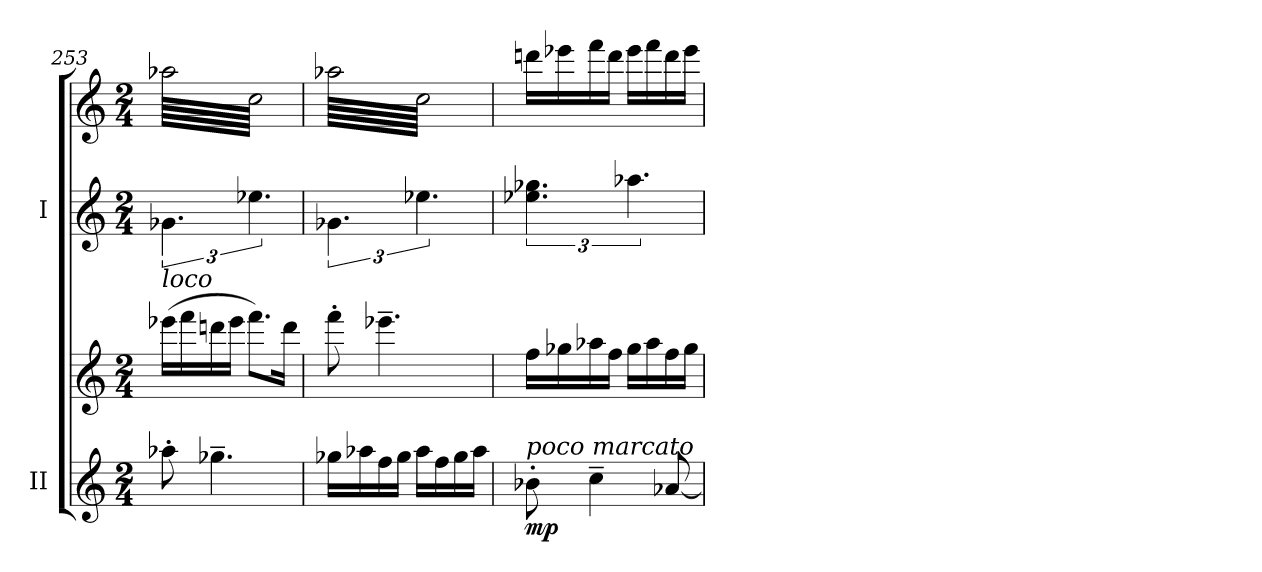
**kern	**kern	**dynam	**kern	**kern
*part2	*part2	*part2	*part1	*part1
*staff4	*staff3	*staff3/4	*staff2	*staff1
*I"II	*	*	*I"I	*
*I'II	*	*	*I'I	*
*clefG2	*clefG2	*	*clefG2	*clefG2
*k[]	*k[]	*	*k[]	*k[]
*a:	*a:	*	*a:	*a:
*M2/4	*M2/4	*	*M2/4	*M2/4
=253	=253	=253	=253	=253
!	!LO:TX:a:i:t=loco	!	!	!
*	*	*	*	*tremolo
8aa-X'\	(16eee-X\LL	.	6.g-X\	(64aa-X\LLLL
.	.	.	.	64cc\)
.	.	.	.	64aa-X\
.	.	.	.	64cc\)
.	16fff\	.	.	64aa-X\
.	.	.	.	64cc\)
.	.	.	.	64aa-X\
.	.	.	.	64cc\)
4.gg-X~\	16dddn\	.	.	64aa-X\
.	.	.	.	64cc\)
.	.	.	.	64aa-X\
.	.	.	.	64cc\)
.	16eee-\JJ	.	.	64aa-X\
.	.	.	.	64cc\)
.	.	.	.	64aa-X\
.	.	.	.	64cc\)
.	8.fff\L)	.	6.ee-X\	64aa-X\
.	.	.	.	64cc\)
.	.	.	.	64aa-X\
.	.	.	.	64cc\)
.	.	.	.	64aa-X\
.	.	.	.	64cc\)
.	.	.	.	64aa-X\
.	.	.	.	64cc\)
.	.	.	.	64aa-X\
.	.	.	.	64cc\)
.	.	.	.	64aa-X\
.	.	.	.	64cc\)
.	16ddd\Jk	.	.	64aa-X\
.	.	.	.	64cc\)
.	.	.	.	64aa-X\
.	.	.	.	64cc\)JJJJ
!!LO:PB:g=z
=254	=254	=254	=254	=254
16gg-X\LL	8fff'\	.	6.g-X\	(64aa-X\LLLL
.	.	.	.	64cc\)
.	.	.	.	64aa-X\
.	.	.	.	64cc\)
16aa-X\	.	.	.	64aa-X\
.	.	.	.	64cc\)
.	.	.	.	64aa-X\
.	.	.	.	64cc\)
16ff\	4.eee-X~\	.	.	64aa-X\
.	.	.	.	64cc\)
.	.	.	.	64aa-X\
.	.	.	.	64cc\)
16gg-\JJ	.	.	.	64aa-X\
.	.	.	.	64cc\)
.	.	.	.	64aa-X\
.	.	.	.	64cc\)
16aa-\LL	.	.	6.ee-X\	64aa-X\
.	.	.	.	64cc\)
.	.	.	.	64aa-X\
.	.	.	.	64cc\)
16ff\	.	.	.	64aa-X\
.	.	.	.	64cc\)
.	.	.	.	64aa-X\
.	.	.	.	64cc\)
16gg-\	.	.	.	64aa-X\
.	.	.	.	64cc\)
.	.	.	.	64aa-X\
.	.	.	.	64cc\)
16aa-\JJ	.	.	.	64aa-X\
.	.	.	.	64cc\)
.	.	.	.	64aa-X\
.	.	.	.	64cc\)JJJJ
*	*	*	*	*Xtremolo
=255	=255	=255	=255	=255
!LO:TX:a:i:t=poco marcato	!	!	!	!
!	!	!LO:DY:b=2	!	!
8b-X'\	16ff\LL	mp	6.ee-X\ 6.gg-X\	16dddn\LL
.	.	.	.	.
.	.	.	.	.
.	.	.	.	.
.	16gg-X\	.	.	16eee-X\
.	.	.	.	.
.	.	.	.	.
.	.	.	.	.
4cc~\	16aa-X\	.	.	16fff\
.	.	.	.	.
.	.	.	.	.
.	.	.	.	.
.	16ff\JJ	.	.	16ddd\JJ
.	.	.	.	.
.	.	.	.	.
.	.	.	.	.
.	16gg-\LL	.	6.aa-X\	16eee-\LL
.	16aa-\	.	.	16fff\
[8a-X/L	16ff\	.	.	16ddd\
.	16gg-\JJ	.	.	16eee-\JJ
=	=	=	=	=
*-	*-	*-	*-	*-
